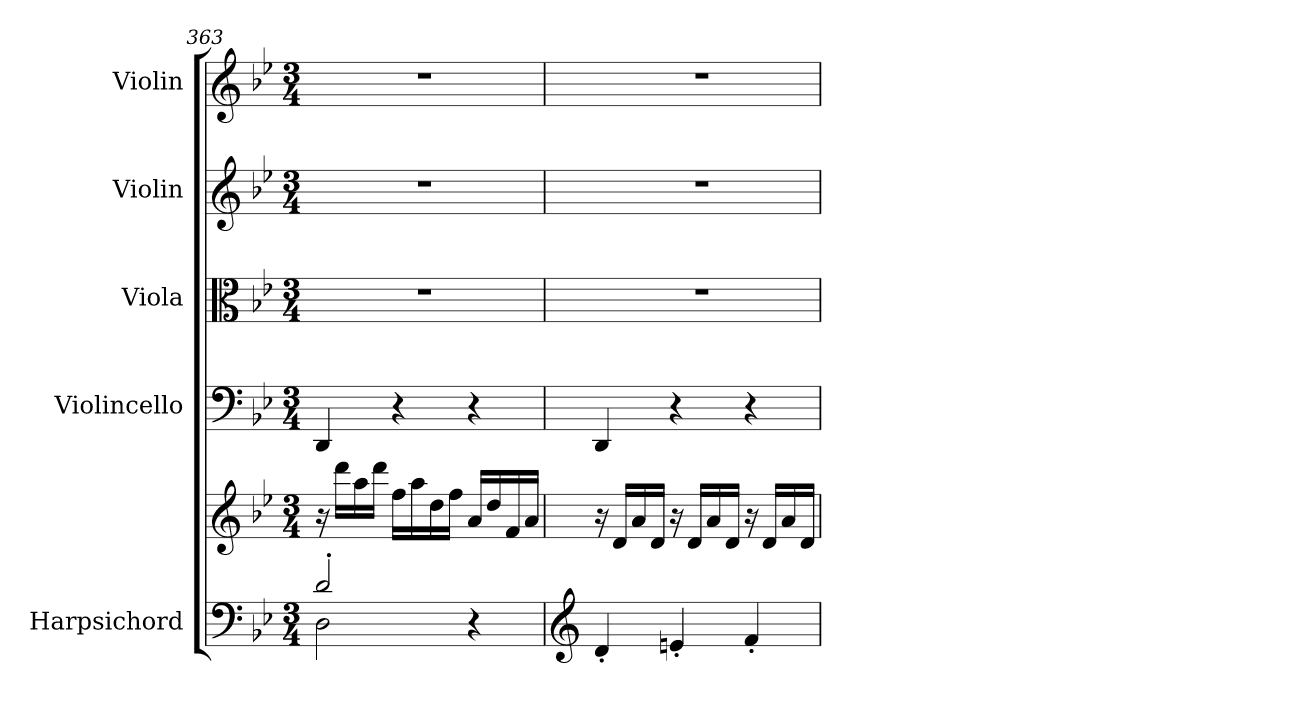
**kern	**kern	**kern	**kern	**kern	**kern
*part5	*part5	*part4	*part3	*part2	*part1
*staff6	*staff5	*staff4	*staff3	*staff2	*staff1
*I"Harpsichord	*	*I"Violincello	*I"Viola	*I"Violin	*I"Violin
*I'Hpschd	*	*I'Vc	*I'Vla	*I'Vln	*I'Vln
*clefF4	*clefG2	*clefF4	*clefC3	*clefG2	*clefG2
*k[b-e-]	*k[b-e-]	*k[b-e-]	*k[b-e-]	*k[b-e-]	*k[b-e-]
*M3/4	*M3/4	*M3/4	*M3/4	*M3/4	*M3/4
=363	=363	=363	=363	=363	=363
*^	*	*	*	*	*
2d'/	2D\	16r	4DD/	2.r	2.r	2.r
.	.	16ddd\LL	.	.	.	.
.	.	16aa\	.	.	.	.
.	.	16ddd\JJ	.	.	.	.
.	.	16ff\LL	4r	.	.	.
.	.	16aa\	.	.	.	.
.	.	16dd\	.	.	.	.
.	.	16ff\JJ	.	.	.	.
4r	4ryy	16a/LL	4r	.	.	.
.	.	16dd/	.	.	.	.
.	.	16f/	.	.	.	.
.	.	16a/JJ	.	.	.	.
*v	*v	*	*	*	*	*
=364	=364	=364	=364	=364	=364
*clefG2	*	*	*	*	*
4d'/	16r	4DD/	2.r	2.r	2.r
.	16d/LL	.	.	.	.
.	16a/	.	.	.	.
.	16d/JJ	.	.	.	.
4en'/	16r	4r	.	.	.
.	16d/LL	.	.	.	.
.	16a/	.	.	.	.
.	16d/JJ	.	.	.	.
4f'/	16r	4r	.	.	.
.	16d/LL	.	.	.	.
.	16a/	.	.	.	.
.	16d/JJ	.	.	.	.
=	=	=	=	=	=
*-	*-	*-	*-	*-	*-
